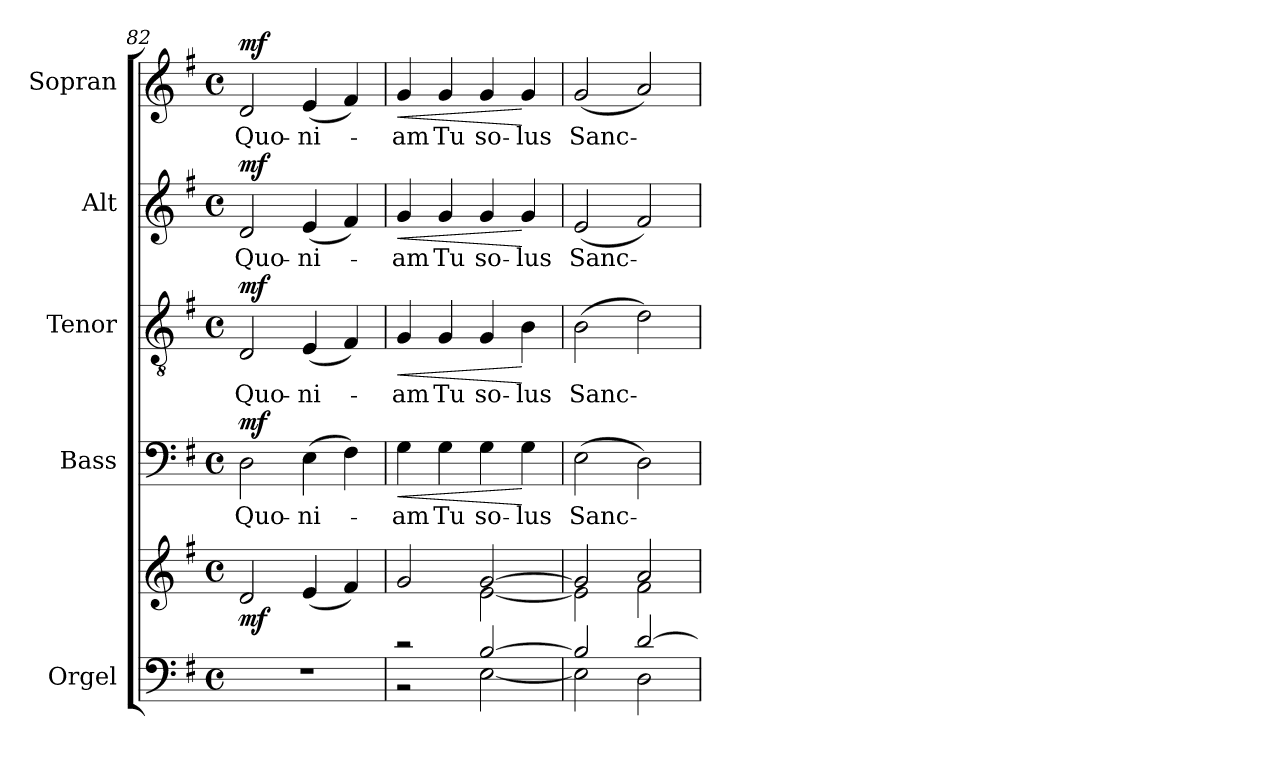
**kern	**kern	**dynam	**kern	**text	**dynam	**kern	**text	**dynam	**kern	**text	**dynam	**kern	**text	**dynam
*part5	*part5	*part5	*part4	*part4	*part4	*part3	*part3	*part3	*part2	*part2	*part2	*part1	*part1	*part1
*staff6	*staff5	*staff5/6	*staff4	*staff4	*staff4	*staff3	*staff3	*staff3	*staff2	*staff2	*staff2	*staff1	*staff1	*staff1
*I"Orgel	*	*	*I"Bass	*	*	*I"Tenor	*	*	*I"Alt	*	*	*I"Sopran	*	*
*I'Org.	*	*	*I'B.	*	*	*I'T.	*	*	*I'A.	*	*	*I'S.	*	*
*clefF4	*clefG2	*	*clefF4	*	*	*clefGv2	*	*	*clefG2	*	*	*clefG2	*	*
*k[f#]	*k[f#]	*	*k[f#]	*	*	*k[f#]	*	*	*k[f#]	*	*	*k[f#]	*	*
*G:	*G:	*	*G:	*	*	*G:	*	*	*G:	*	*	*G:	*	*
*M4/4	*M4/4	*	*M4/4	*	*	*M4/4	*	*	*M4/4	*	*	*M4/4	*	*
*met(c)	*met(c)	*	*met(c)	*	*	*met(c)	*	*	*met(c)	*	*	*met(c)	*	*
=82	=82	=82	=82	=82	=82	=82	=82	=82	=82	=82	=82	=82	=82	=82
!	!	!LO:DY:b	!	!LO:LY:b	!LO:DY:a	!	!LO:LY:b	!LO:DY:a	!	!LO:LY:b	!LO:DY:a	!	!LO:LY:b	!LO:DY:a
1r	2d/	mf	2D\	Quo-	mf	2D/	Quo-	mf	2d/	Quo-	mf	2d/	Quo-	mf
!	!	!	!	!LO:LY:b	!	!	!LO:LY:b	!	!	!LO:LY:b	!	!	!LO:LY:b	!
.	(<4e/	.	(>4E\	-ni-	.	(<4E/	-ni-	.	(<4e/	-ni-	.	(<4e/	-ni-	.
.	4f#/)	.	4F#\)	.	.	4F#/)	.	.	4f#/)	.	.	4f#/)	.	.
=83	=83	=83	=83	=83	=83	=83	=83	=83	=83	=83	=83	=83	=83	=83
*^	*^	*	*	*	*	*	*	*	*	*	*	*	*	*
!	!	!	!	!	!	!LO:LY:b	!LO:HP:b	!	!LO:LY:b	!LO:HP:b	!	!LO:LY:b	!LO:HP:b	!	!LO:LY:b	!LO:HP:b
2r	2r	2g/	2ryy	.	4G\	-am	<	4G/	-am	<	4g/	-am	<	4g/	-am	<
!	!	!	!	!	!	!LO:LY:b	!	!	!LO:LY:b	!	!	!LO:LY:b	!	!	!LO:LY:b	!
.	.	.	.	.	4G\	Tu	.	4G/	Tu	.	4g/	Tu	.	4g/	Tu	.
!	!	!	!	!	!	!LO:LY:b	!	!	!LO:LY:b	!	!	!LO:LY:b	!	!	!LO:LY:b	!
[>2B/	[<2E\	[>2g/	[<2e\	.	4G\	so-	.	4G/	so-	.	4g/	so-	.	4g/	so-	.
!	!	!	!	!	!	!LO:LY:b	!	!	!LO:LY:b	!	!	!LO:LY:b	!	!	!LO:LY:b	!
.	.	.	.	.	4G\	-lus	[	4B\	-lus	[	4g/	-lus	[	4g/	-lus	[
=84	=84	=84	=84	=84	=84	=84	=84	=84	=84	=84	=84	=84	=84	=84	=84	=84
!	!	!	!	!	!	!LO:LY:b	!	!	!LO:LY:b	!	!	!LO:LY:b	!	!	!LO:LY:b	!
2B/]	2E\]	2g/]	2e\]	.	(>2E\	Sanc-	.	(>2B\	Sanc-	.	(<2e/	Sanc-	.	(<2g/	Sanc-	.
[>2d/	2D\	2a/	2f#\	.	2D\)	.	.	2d\)	.	.	2f#/)	.	.	2a/)	.	.
*v	*v	*	*	*	*	*	*	*	*	*	*	*	*	*	*	*
*	*v	*v	*	*	*	*	*	*	*	*	*	*	*	*	*
=	=	=	=	=	=	=	=	=	=	=	=	=	=	=
*-	*-	*-	*-	*-	*-	*-	*-	*-	*-	*-	*-	*-	*-	*-
